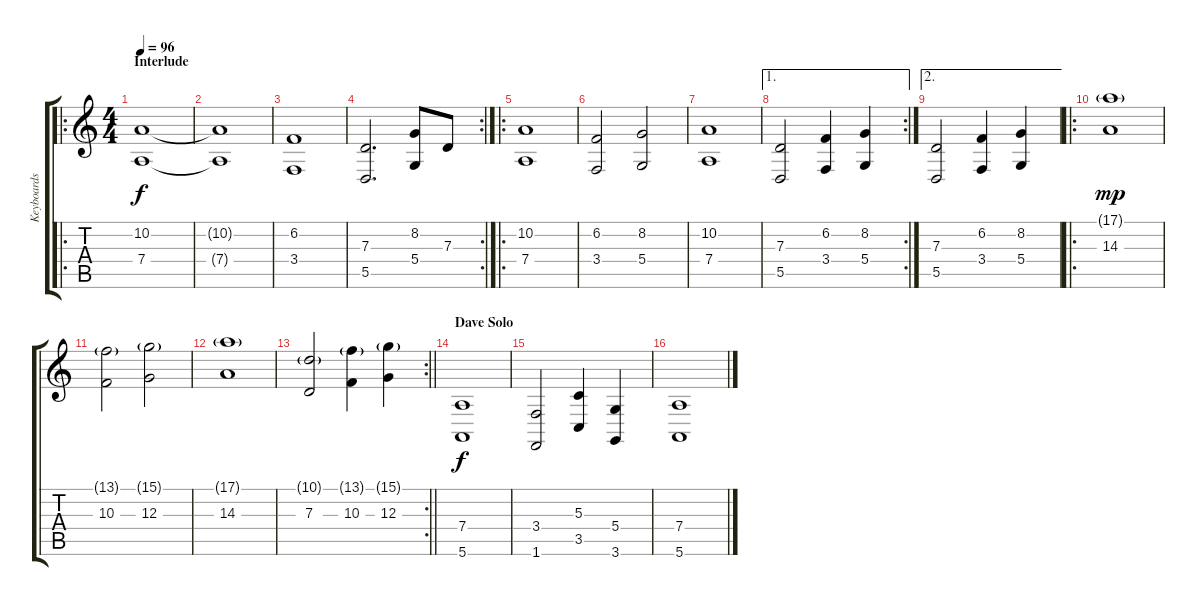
\track ("Keyboards" "Keyboards") {instrument stringensemble1}
\staff {score tabs}
\tuning (E4 B3 G3 D3 A2 E2) {hide}
\ro
\ts (4 4)
\section ("" "Interlude")
\tempo 96
\clef g2
\ks c
(10.2 7.4).1{dy f} |
(10.2{t} 7.4{t}).1 |
(6.2 3.4).1 |
\rc 2
(7.3 5.5).2{d} (8.2 5.4).8 7.3.8 |
\ro
(10.2 7.4).1 |
(6.2 3.4).2 (8.2 5.4).2 |
(10.2 7.4).1 |
\ae 1
\rc 2
(7.3 5.5).2 (6.2 3.4).4 (8.2 5.4).4 |
\ae 2
(7.3 5.5).2 (6.2 3.4).4 (8.2 5.4).4 |
\ro
(17.1{g} 14.3).1{dy mp} |
(13.1{g} 10.3).2 (15.1{g} 12.3).2 |
(17.1{g} 14.3).1 |
\rc 2
\barLineRight lightlight
(10.1{g} 7.3).2 (13.1{g} 10.3).4 (15.1{g} 12.3).4 |
\section ("" "Dave Solo")
(7.4 5.6).1{dy f} |
(3.4 1.6).2 (5.3 3.5).4 (5.4 3.6).4 |
(7.4 5.6).1
